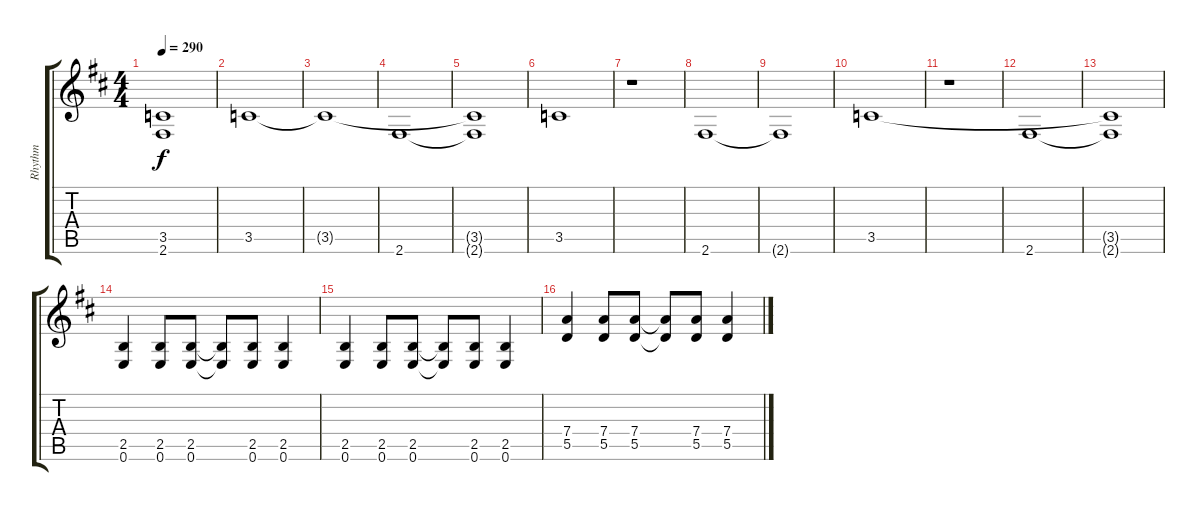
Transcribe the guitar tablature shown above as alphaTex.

\track ("Rhythm" "Rhythm") {instrument distortionguitar}
\staff {score tabs}
\tuning (E4 B3 G3 D3 A2 E2) {hide}
\ts (4 4)
\tempo 290
\clef g2
\ks d
(3.5{t} 2.6{t}).1{dy f} |
3.5.1 |
3.5{t}.1 |
2.6.1 |
(3.5{t} 2.6{t}).1 |
3.5.1 |
r.1 |
2.6.1 |
2.6{t}.1 |
3.5.1 |
r.1 |
2.6.1 |
(3.5{t} 2.6{t}).1 |
(2.5 0.6).4 (2.5 0.6).8 (2.5 0.6).8 (2.5{t} 0.6{t}).8 (2.5 0.6).8 (2.5 0.6).4 |
(2.5 0.6).4 (2.5 0.6).8 (2.5 0.6).8 (2.5{t} 0.6{t}).8 (2.5 0.6).8 (2.5 0.6).4 |
(7.4 5.5).4 (7.4 5.5).8 (7.4 5.5).8 (7.4{t} 5.5{t}).8 (7.4 5.5).8 (7.4 5.5).4
